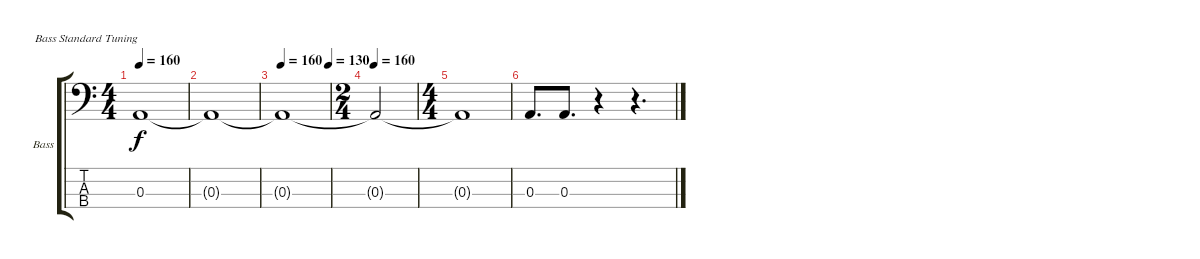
\bracketExtendMode groupsimilarinstruments
\firstSystemTrackNameOrientation horizontal
\otherSystemsTrackNameOrientation horizontal
\track ("Bass" "Bass") {instrument electricbasspick}
\staff {score tabs}
\tuning (G2 D2 A1 E1)
\ts (4 4)
\tempo 160
\clef f4
\ks c
0.3{t}.1{dy f} |
0.3{t}.1 |
\tempo 160
\tempo (130 0.983957)
0.3{t}.1 |
\ts (2 4)
\tempo 160
0.3{t}.2 |
\ts (4 4)
0.3{t}.1 |
0.3.8{d} 0.3.8{d} r.4 r.4{d}
